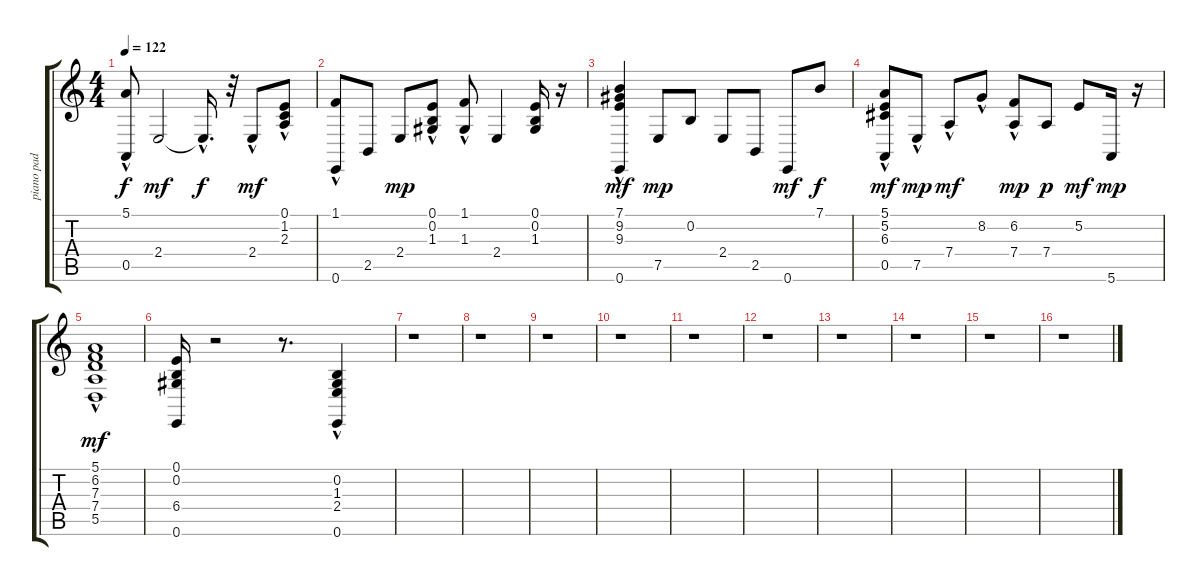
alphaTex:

\track ("piano pad & Melody" "piano pad ") {instrument acousticgrandpiano}
\staff {score tabs}
\tuning (E4 B3 G3 D3 A2 E2) {hide}
\ts (4 4)
\tempo 122
\clef g2
\ks c
(5.1{hac} 0.5{hac}).8{dy f} 2.4.2{dy mf} 2.4{hac t}.16{d dy f} r.32 2.4{hac}.8{dy mf} (0.1{hac} 1.2{hac} 2.3{hac}).8 |
(1.1{hac} 0.6{hac}).8 2.5.8 2.4.8{dy mp} (0.1{hac} 0.2{hac} 1.3{hac}).8 (1.1{hac} 1.3{hac}).8 2.4.4 (0.1 0.2 1.3).16 r.16 |
(7.1{hac} 9.2{hac} 9.3{hac} 0.6).4{dy mf} 7.5.8{dy mp} 0.2.8 2.4.8 2.5.8 0.6.8{dy mf} 7.1.8{dy f} |
(5.1 5.2 6.3{hac} 0.5{hac}).8{dy mf} 7.5{hac}.8{dy mp} 7.4{hac}.8{dy mf} 8.2{hac}.8 (6.2 7.4{hac}).8{dy mp} 7.4.8{dy p} 5.2.8{dy mf} 5.6.16{dy mp} r.16 |
(5.1 6.2{hac} 7.3{hac} 7.4{hac} 5.5).1{dy mf} |
(0.1 0.2 6.4 0.6).16 r.2 r.8{d} (0.2 1.3{hac} 2.4{hac} 0.6).4 |
r.1 |
r.1 |
r.1 |
r.1 |
r.1 |
r.1 |
r.1 |
r.1 |
r.1 |
r.1
